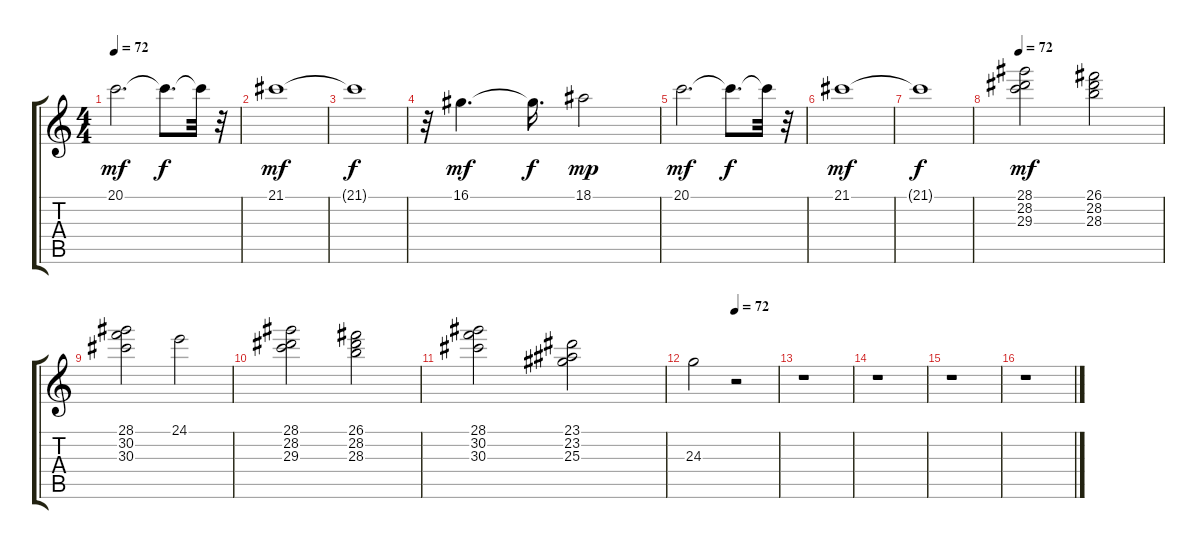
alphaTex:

\track "" {instrument percussiveorgan}
\staff {score tabs}
\tuning (E4 B3 G3 D3 A2 E2) {hide}
\ts (4 4)
\tempo 72
\clef g2
\ks c
20.1.2{d dy mf} 20.1{t}.8{d dy f} 20.1{t}.32 r.32 |
21.1.1{dy mf} |
21.1{t}.1{dy f} |
r.32 16.1.4{d dy mf} 16.1{t}.16{d dy f} 18.1.2{dy mp} |
20.1.2{d dy mf} 20.1{t}.8{d dy f} 20.1{t}.32 r.32 |
21.1.1{dy mf} |
21.1{t}.1{dy f} |
\tempo 72
(28.1 28.2 29.3).2{dy mf} (26.1 28.2 28.3).2 |
(28.1 30.2 30.3).2 24.1.2 |
(28.1 28.2 29.3).2 (26.1 28.2 28.3).2 |
(28.1 30.2 30.3).2 (23.1 23.2 25.3).2 |
\tempo (72 0.5)
24.3.2 r.2 |
r.1 |
r.1 |
r.1 |
r.1
